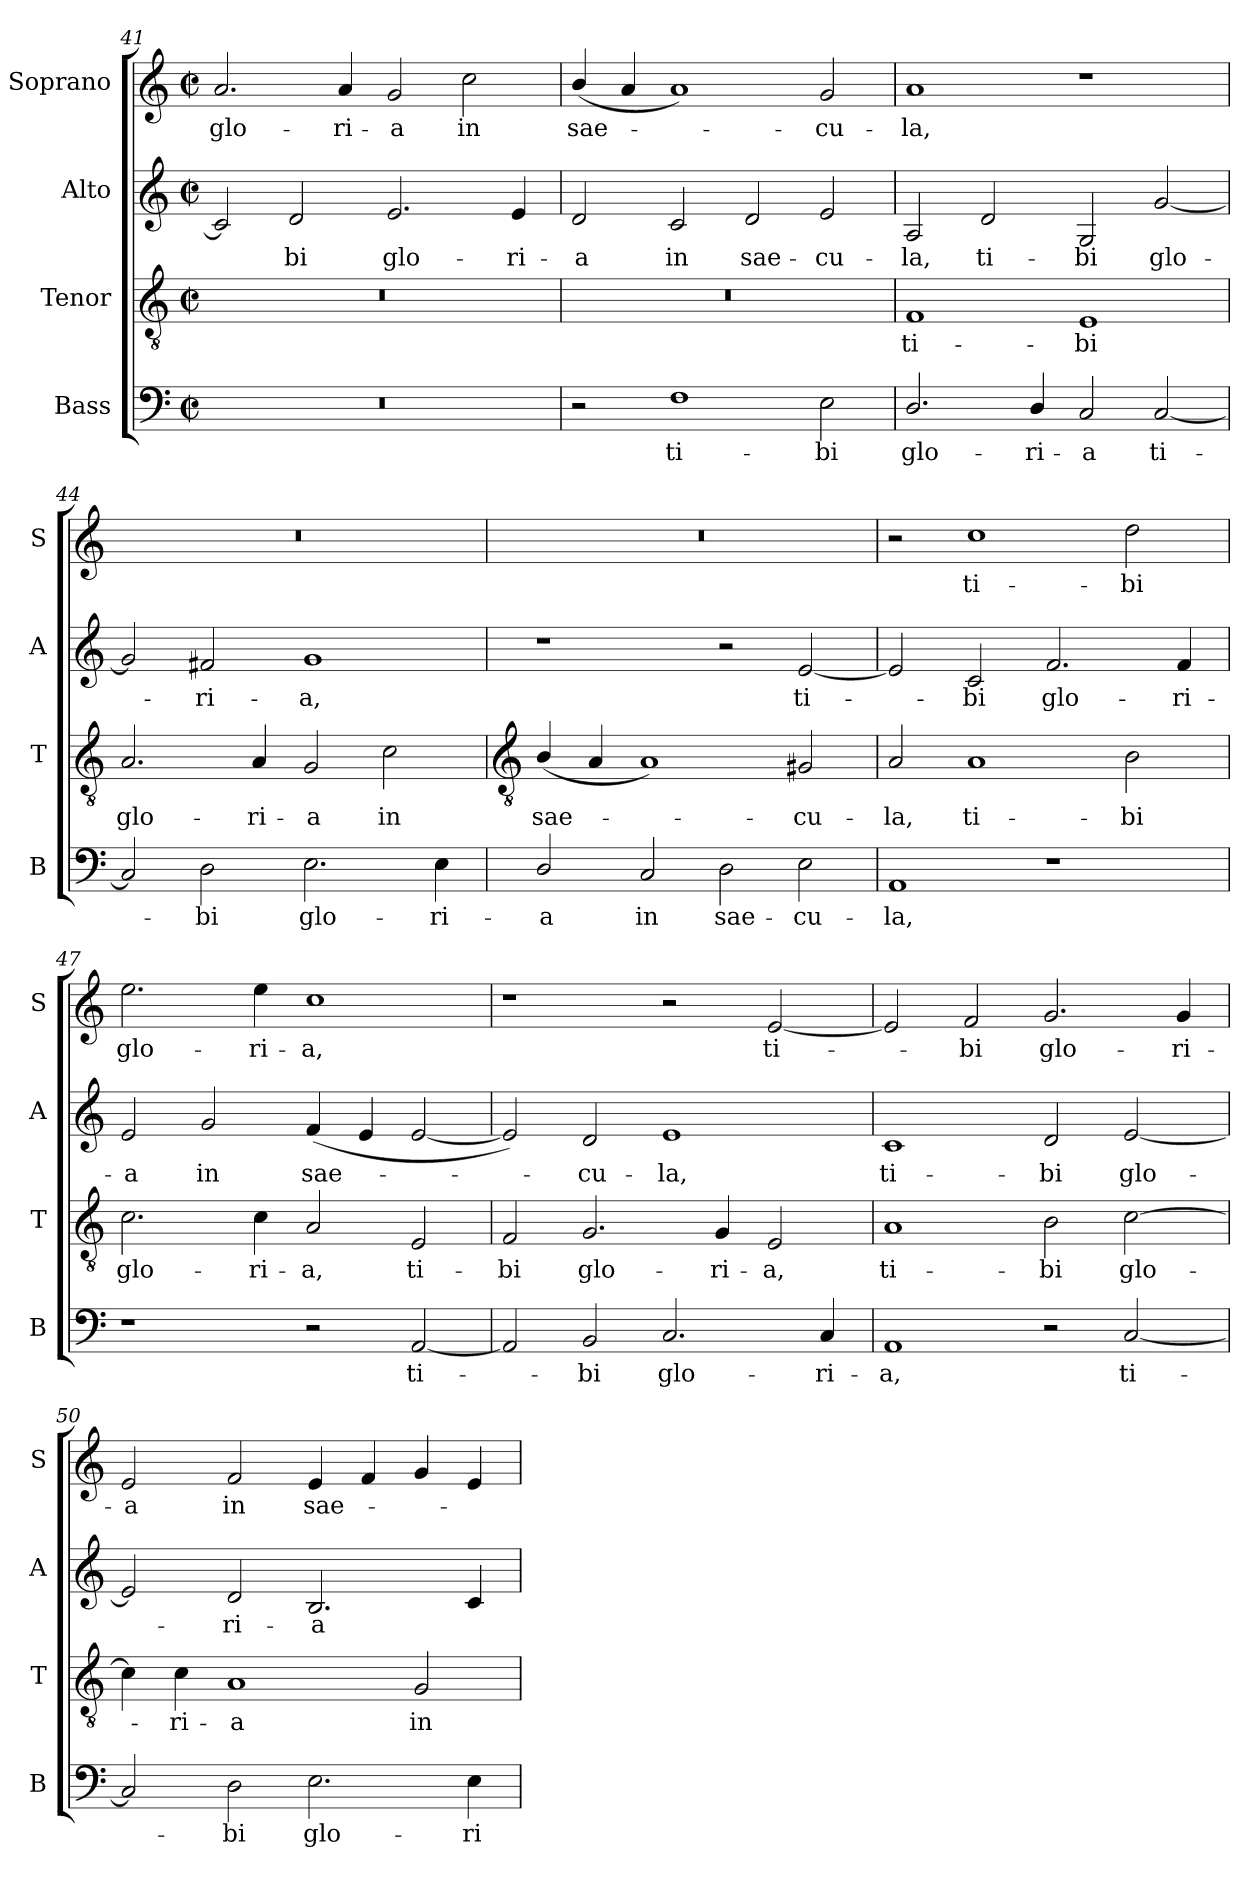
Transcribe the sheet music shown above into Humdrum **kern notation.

**kern	**text	**kern	**text	**kern	**text	**kern	**text
*part4	*part4	*part3	*part3	*part2	*part2	*part1	*part1
*staff4	*staff4	*staff3	*staff3	*staff2	*staff2	*staff1	*staff1
*I"Bass	*	*I"Tenor	*	*I"Alto	*	*I"Soprano	*
*I'B	*	*I'T	*	*I'A	*	*I'S	*
*clefF4	*	*clefGv2	*	*clefG2	*	*clefG2	*
*k[]	*	*k[]	*	*k[]	*	*k[]	*
*C:	*	*C:	*	*C:	*	*C:	*
*M4/2	*	*M4/2	*	*M4/2	*	*M4/2	*
*met(c|)	*	*met(c|)	*	*met(c|)	*	*met(c|)	*
=41	=41	=41	=41	=41	=41	=41	=41
!	!	!	!	!	!	!	!LO:LY:b
0r	.	0r	.	2c]	.	2.a	glo-
!	!	!	!	!	!LO:LY:b	!	!
.	.	.	.	2d	bi	.	.
!	!	!	!	!	!	!	!LO:LY:b
.	.	.	.	.	.	4a	-ri-
!	!	!	!	!	!LO:LY:b	!	!LO:LY:b
.	.	.	.	2.e	glo-	2g	-a
!	!	!	!	!	!	!	!LO:LY:b
.	.	.	.	.	.	2cc	in
!	!	!	!	!	!LO:LY:b	!	!
.	.	.	.	4e	-ri-	.	.
=42	=42	=42	=42	=42	=42	=42	=42
!	!	!	!	!	!LO:LY:b	!	!LO:LY:b
2r	.	0r	.	2d	-a	(<4b/	sae-
.	.	.	.	.	.	4a	.
!	!LO:LY:b	!	!	!	!LO:LY:b	!	!
1F	ti-	.	.	2c	in	1a)	.
!	!	!	!	!	!LO:LY:b	!	!
.	.	.	.	2d	sae-	.	.
!	!LO:LY:b	!	!	!	!LO:LY:b	!	!LO:LY:b
2E	-bi	.	.	2e	-cu-	2g	cu-
=43	=43	=43	=43	=43	=43	=43	=43
!	!LO:LY:b	!	!LO:LY:b	!	!LO:LY:b	!	!LO:LY:b
2.D/	glo-	1F	ti-	2A	-la,	1a	-la,
!	!	!	!	!	!LO:LY:b	!	!
.	.	.	.	2d	ti-	.	.
!	!LO:LY:b	!	!	!	!	!	!
4D/	-ri-	.	.	.	.	.	.
!	!LO:LY:b	!	!LO:LY:b	!	!LO:LY:b	!	!
2C	-a	1E	-bi	2G	-bi	1r	.
!	!LO:LY:b	!	!	!	!LO:LY:b	!	!
[2C	ti-	.	.	[2g	glo-	.	.
=44	=44	=44	=44	=44	=44	=44	=44
!	!	!	!LO:LY:b	!	!	!	!
2C]	.	2.A	glo-	2g]	.	0r	.
!	!LO:LY:b	!	!	!	!LO:LY:b	!	!
2D	bi	.	.	2f#X	ri-	.	.
!	!	!	!LO:LY:b	!	!	!	!
.	.	4A	-ri-	.	.	.	.
!	!LO:LY:b	!	!LO:LY:b	!	!LO:LY:b	!	!
2.E	glo-	2G	-a	1g	-a,	.	.
!	!	!	!LO:LY:b	!	!	!	!
.	.	2c	in	.	.	.	.
!	!LO:LY:b	!	!	!	!	!	!
4E	-ri-	.	.	.	.	.	.
!!LO:LB:g=z
=45	=45	=45	=45	=45	=45	=45	=45
*	*	*clefGv2	*	*	*	*	*
!	!LO:LY:b	!	!LO:LY:b	!	!	!	!
2D/	-a	(<4B/	sae-	1r	.	0r	.
.	.	4A	.	.	.	.	.
!	!LO:LY:b	!	!	!	!	!	!
2C	in	1A)	.	.	.	.	.
!	!LO:LY:b	!	!	!	!	!	!
2D	sae-	.	.	2r	.	.	.
!	!LO:LY:b	!	!LO:LY:b	!	!LO:LY:b	!	!
2E	-cu-	2G#X	cu-	[2e	ti-	.	.
=46	=46	=46	=46	=46	=46	=46	=46
!	!LO:LY:b	!	!LO:LY:b	!	!	!	!
1AA	-la,	2A	-la,	2e]	.	2r	.
!	!	!	!LO:LY:b	!	!LO:LY:b	!	!LO:LY:b
.	.	1A	ti-	2c	bi	1cc	ti-
!	!	!	!	!	!LO:LY:b	!	!
1r	.	.	.	2.f	glo-	.	.
!	!	!	!LO:LY:b	!	!	!	!LO:LY:b
.	.	2B	-bi	.	.	2dd	-bi
!	!	!	!	!	!LO:LY:b	!	!
.	.	.	.	4f	-ri-	.	.
=47	=47	=47	=47	=47	=47	=47	=47
!	!	!	!LO:LY:b	!	!LO:LY:b	!	!LO:LY:b
1r	.	2.c	glo-	2e	-a	2.ee	glo-
!	!	!	!	!	!LO:LY:b	!	!
.	.	.	.	2g	in	.	.
!	!	!	!LO:LY:b	!	!	!	!LO:LY:b
.	.	4c	-ri-	.	.	4ee	-ri-
!	!	!	!LO:LY:b	!	!LO:LY:b	!	!LO:LY:b
2r	.	2A	-a,	(<4f	sae-	1cc	-a,
.	.	.	.	4e	.	.	.
!	!LO:LY:b	!	!LO:LY:b	!	!	!	!
[2AA	ti-	2E	ti-	[2e	.	.	.
=48	=48	=48	=48	=48	=48	=48	=48
!	!	!	!LO:LY:b	!	!	!	!
2AA]	.	2F	-bi	2e])	.	1r	.
!	!LO:LY:b	!	!LO:LY:b	!	!LO:LY:b	!	!
2BB	bi	2.G	glo-	2d	cu-	.	.
!	!LO:LY:b	!	!	!	!LO:LY:b	!	!
2.C	glo-	.	.	1e	-la,	2r	.
!	!	!	!LO:LY:b	!	!	!	!
.	.	4G	-ri-	.	.	.	.
!	!	!	!LO:LY:b	!	!	!	!LO:LY:b
.	.	2E	-a,	.	.	[2e	ti-
!	!LO:LY:b	!	!	!	!	!	!
4C	-ri-	.	.	.	.	.	.
=49	=49	=49	=49	=49	=49	=49	=49
!	!LO:LY:b	!	!LO:LY:b	!	!LO:LY:b	!	!
1AA	-a,	1A	ti-	1c	ti-	2e]	.
!	!	!	!	!	!	!	!LO:LY:b
.	.	.	.	.	.	2f	bi
!	!	!	!LO:LY:b	!	!LO:LY:b	!	!LO:LY:b
2r	.	2B	-bi	2d	-bi	2.g	glo-
!	!LO:LY:b	!	!LO:LY:b	!	!LO:LY:b	!	!
[2C	ti-	[2c	glo-	[2e	glo-	.	.
!	!	!	!	!	!	!	!LO:LY:b
.	.	.	.	.	.	4g	-ri-
=50	=50	=50	=50	=50	=50	=50	=50
!	!	!	!	!	!	!	!LO:LY:b
2C]	.	4c]	.	2e]	.	2e	-a
!	!	!	!LO:LY:b	!	!	!	!
.	.	4c	ri-	.	.	.	.
!	!LO:LY:b	!	!LO:LY:b	!	!LO:LY:b	!	!LO:LY:b
2D	bi	1A	-a	2d	ri-	2f	in
!	!LO:LY:b	!	!	!	!LO:LY:b	!	!LO:LY:b
2.E	glo-	.	.	2.B	-a	4e	sae-
.	.	.	.	.	.	4f	.
!	!	!	!LO:LY:b	!	!	!	!
.	.	2G	in	.	.	4g	.
!	!LO:LY:b	!	!	!	!	!	!
4E	-ri-	.	.	4c	.	4e	.
=	=	=	=	=	=	=	=
*-	*-	*-	*-	*-	*-	*-	*-
